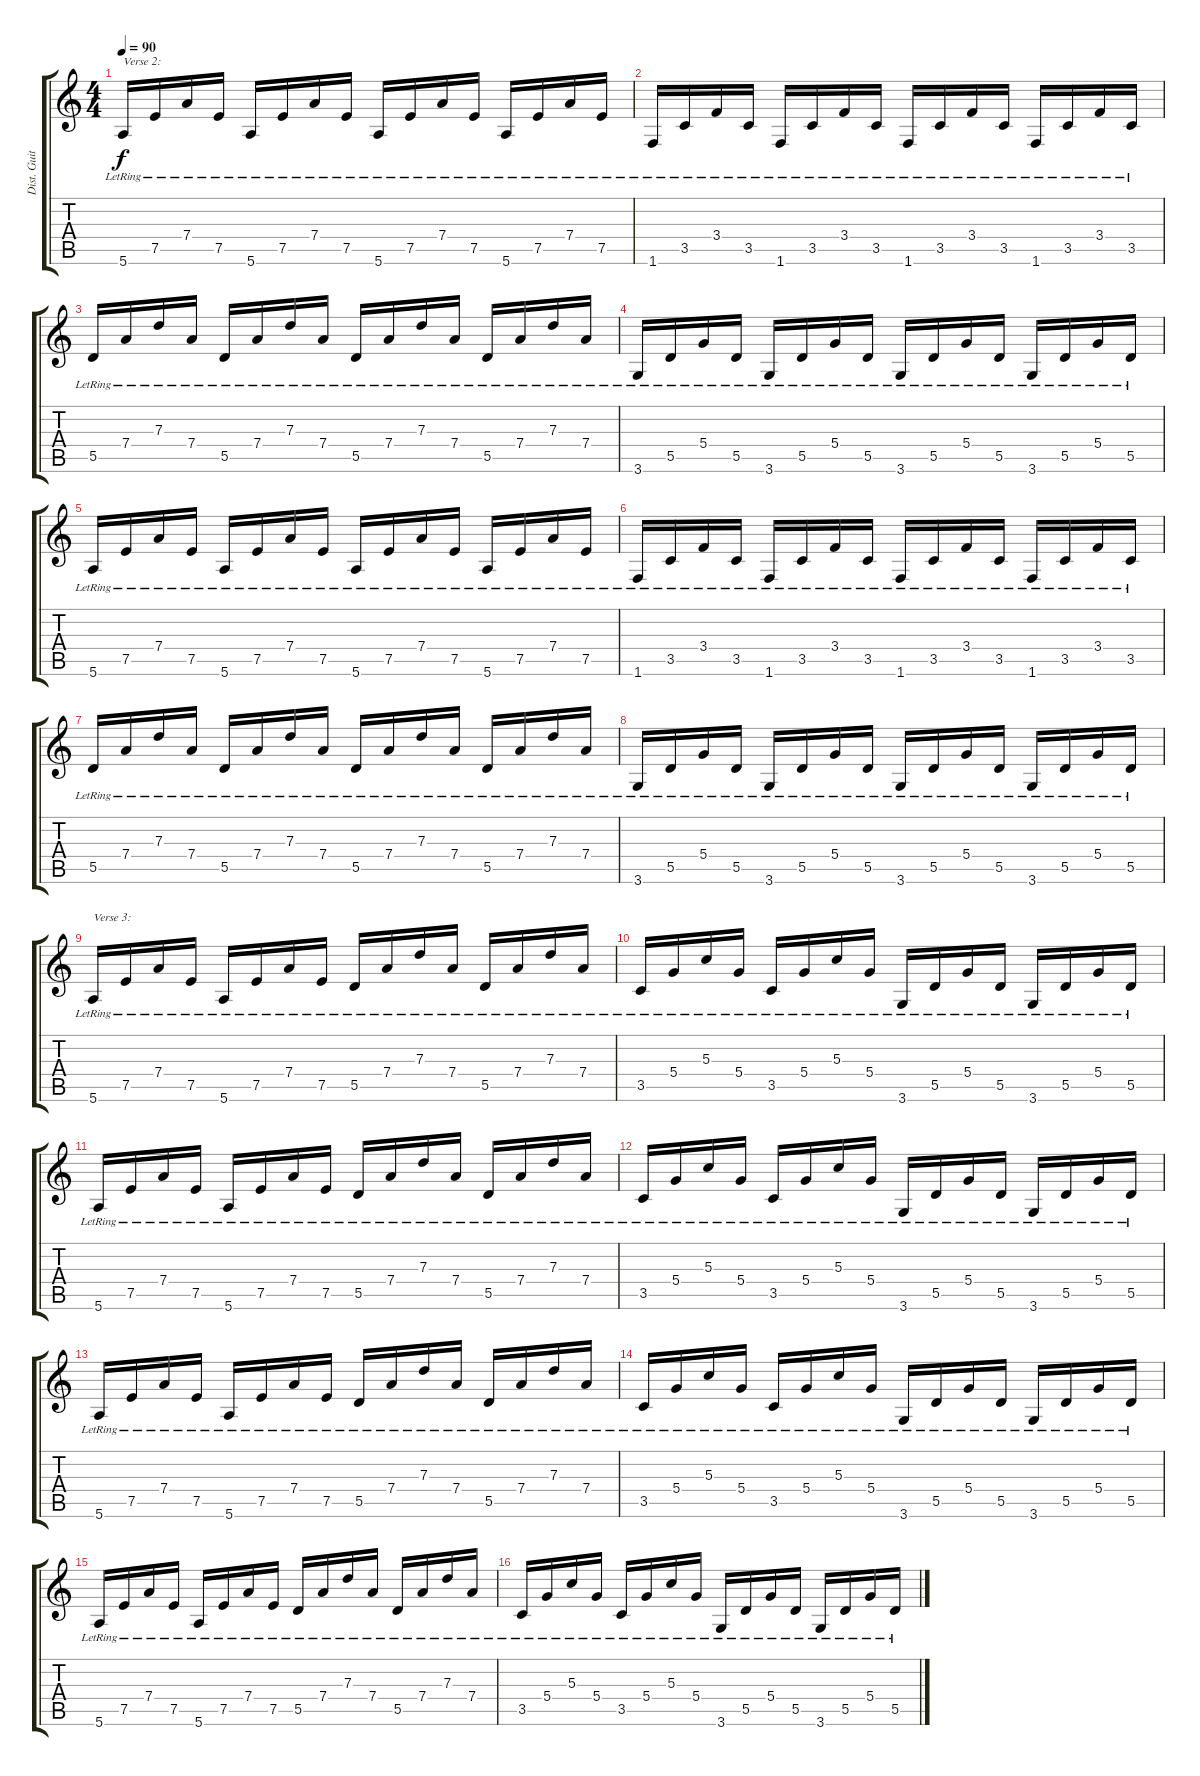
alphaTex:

\track ("Dist. Guitar 3" "Dist. Guit") {instrument distortionguitar}
\staff {score tabs}
\tuning (E4 B3 G3 D3 A2 E2) {hide}
\ts (4 4)
\tempo 90
\clef g2
\ks c
5.6{lr}.16{txt "Verse 2:" dy f} 7.5{lr}.16 7.4{lr}.16 7.5{lr}.16 5.6{lr}.16 7.5{lr}.16 7.4{lr}.16 7.5{lr}.16 5.6{lr}.16 7.5{lr}.16 7.4{lr}.16 7.5{lr}.16 5.6{lr}.16 7.5{lr}.16 7.4{lr}.16 7.5{lr}.16 |
1.6{lr}.16 3.5{lr}.16 3.4{lr}.16 3.5{lr}.16 1.6{lr}.16 3.5{lr}.16 3.4{lr}.16 3.5{lr}.16 1.6{lr}.16 3.5{lr}.16 3.4{lr}.16 3.5{lr}.16 1.6{lr}.16 3.5{lr}.16 3.4{lr}.16 3.5{lr}.16 |
5.5{lr}.16 7.4{lr}.16 7.3{lr}.16 7.4{lr}.16 5.5{lr}.16 7.4{lr}.16 7.3{lr}.16 7.4{lr}.16 5.5{lr}.16 7.4{lr}.16 7.3{lr}.16 7.4{lr}.16 5.5{lr}.16 7.4{lr}.16 7.3{lr}.16 7.4{lr}.16 |
3.6{lr}.16 5.5{lr}.16 5.4{lr}.16 5.5{lr}.16 3.6{lr}.16 5.5{lr}.16 5.4{lr}.16 5.5{lr}.16 3.6{lr}.16 5.5{lr}.16 5.4{lr}.16 5.5{lr}.16 3.6{lr}.16 5.5{lr}.16 5.4{lr}.16 5.5{lr}.16 |
5.6{lr}.16 7.5{lr}.16 7.4{lr}.16 7.5{lr}.16 5.6{lr}.16 7.5{lr}.16 7.4{lr}.16 7.5{lr}.16 5.6{lr}.16 7.5{lr}.16 7.4{lr}.16 7.5{lr}.16 5.6{lr}.16 7.5{lr}.16 7.4{lr}.16 7.5{lr}.16 |
1.6{lr}.16 3.5{lr}.16 3.4{lr}.16 3.5{lr}.16 1.6{lr}.16 3.5{lr}.16 3.4{lr}.16 3.5{lr}.16 1.6{lr}.16 3.5{lr}.16 3.4{lr}.16 3.5{lr}.16 1.6{lr}.16 3.5{lr}.16 3.4{lr}.16 3.5{lr}.16 |
5.5{lr}.16 7.4{lr}.16 7.3{lr}.16 7.4{lr}.16 5.5{lr}.16 7.4{lr}.16 7.3{lr}.16 7.4{lr}.16 5.5{lr}.16 7.4{lr}.16 7.3{lr}.16 7.4{lr}.16 5.5{lr}.16 7.4{lr}.16 7.3{lr}.16 7.4{lr}.16 |
3.6{lr}.16 5.5{lr}.16 5.4{lr}.16 5.5{lr}.16 3.6{lr}.16 5.5{lr}.16 5.4{lr}.16 5.5{lr}.16 3.6{lr}.16 5.5{lr}.16 5.4{lr}.16 5.5{lr}.16 3.6{lr}.16 5.5{lr}.16 5.4{lr}.16 5.5{lr}.16 |
5.6{lr}.16{txt "Verse 3:" volume 10 instrument electricguitarjazz} 7.5{lr}.16 7.4{lr}.16 7.5{lr}.16 5.6{lr}.16 7.5{lr}.16 7.4{lr}.16 7.5{lr}.16 5.5{lr}.16 7.4{lr}.16 7.3{lr}.16 7.4{lr}.16 5.5{lr}.16 7.4{lr}.16 7.3{lr}.16 7.4{lr}.16 |
3.5{lr}.16 5.4{lr}.16 5.3{lr}.16 5.4{lr}.16 3.5{lr}.16 5.4{lr}.16 5.3{lr}.16 5.4{lr}.16 3.6{lr}.16 5.5{lr}.16 5.4{lr}.16 5.5{lr}.16 3.6{lr}.16 5.5{lr}.16 5.4{lr}.16 5.5{lr}.16 |
5.6{lr}.16 7.5{lr}.16 7.4{lr}.16 7.5{lr}.16 5.6{lr}.16 7.5{lr}.16 7.4{lr}.16 7.5{lr}.16 5.5{lr}.16 7.4{lr}.16 7.3{lr}.16 7.4{lr}.16 5.5{lr}.16 7.4{lr}.16 7.3{lr}.16 7.4{lr}.16 |
3.5{lr}.16 5.4{lr}.16 5.3{lr}.16 5.4{lr}.16 3.5{lr}.16 5.4{lr}.16 5.3{lr}.16 5.4{lr}.16 3.6{lr}.16 5.5{lr}.16 5.4{lr}.16 5.5{lr}.16 3.6{lr}.16 5.5{lr}.16 5.4{lr}.16 5.5{lr}.16 |
5.6{lr}.16 7.5{lr}.16 7.4{lr}.16 7.5{lr}.16 5.6{lr}.16 7.5{lr}.16 7.4{lr}.16 7.5{lr}.16 5.5{lr}.16 7.4{lr}.16 7.3{lr}.16 7.4{lr}.16 5.5{lr}.16 7.4{lr}.16 7.3{lr}.16 7.4{lr}.16 |
3.5{lr}.16 5.4{lr}.16 5.3{lr}.16 5.4{lr}.16 3.5{lr}.16 5.4{lr}.16 5.3{lr}.16 5.4{lr}.16 3.6{lr}.16 5.5{lr}.16 5.4{lr}.16 5.5{lr}.16 3.6{lr}.16 5.5{lr}.16 5.4{lr}.16 5.5{lr}.16 |
5.6{lr}.16 7.5{lr}.16 7.4{lr}.16 7.5{lr}.16 5.6{lr}.16 7.5{lr}.16 7.4{lr}.16 7.5{lr}.16 5.5{lr}.16 7.4{lr}.16 7.3{lr}.16 7.4{lr}.16 5.5{lr}.16 7.4{lr}.16 7.3{lr}.16 7.4{lr}.16 |
3.5{lr}.16 5.4{lr}.16 5.3{lr}.16 5.4{lr}.16 3.5{lr}.16 5.4{lr}.16 5.3{lr}.16 5.4{lr}.16 3.6{lr}.16 5.5{lr}.16 5.4{lr}.16 5.5{lr}.16 3.6{lr}.16 5.5{lr}.16 5.4{lr}.16 5.5{lr}.16
